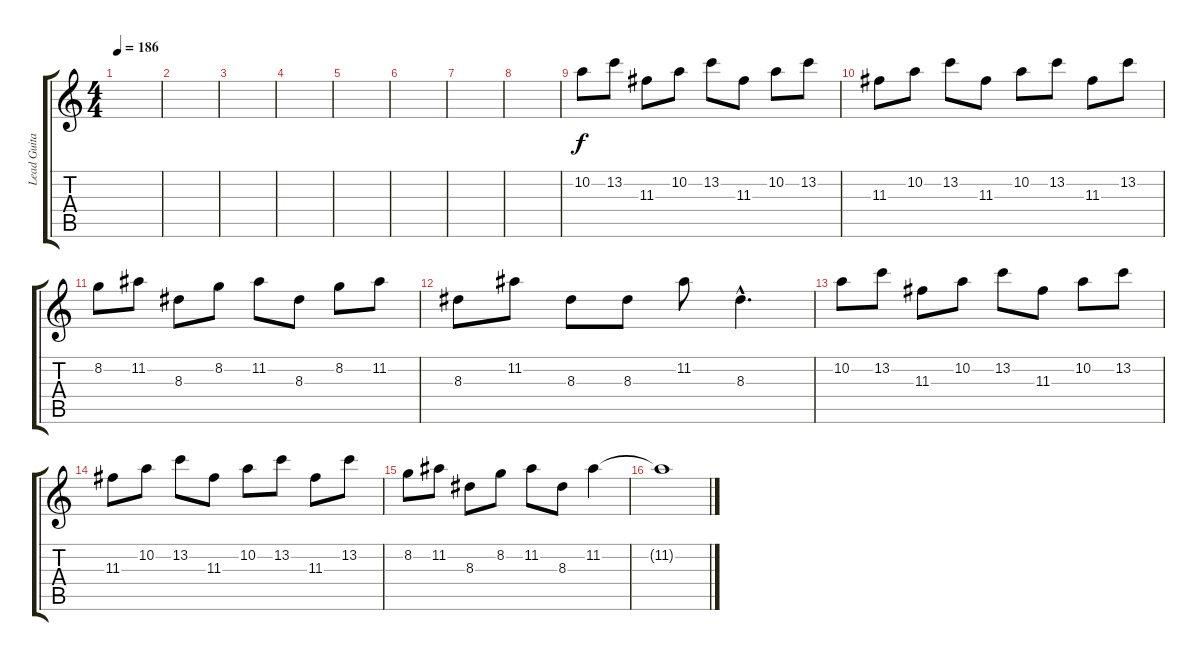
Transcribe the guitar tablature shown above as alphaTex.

\track ("Lead Guitar" "Lead Guita") {instrument distortionguitar}
\staff {score tabs}
\tuning (E4 B3 G3 D3 A2 E2) {hide}
\ts (4 4)
\tempo 186
\clef g2
\ks c
|
|
|
|
|
|
|
|
10.2.8 13.2.8 11.3.8 10.2.8 13.2.8 11.3.8 10.2.8 13.2.8 |
11.3.8 10.2.8 13.2.8 11.3.8 10.2.8 13.2.8 11.3.8 13.2.8 |
8.2.8 11.2.8 8.3.8 8.2.8 11.2.8 8.3.8 8.2.8 11.2.8 |
8.3.8 11.2.8 8.3.8 8.3.8 11.2.8 8.3{hac}.4{d} |
10.2.8 13.2.8 11.3.8 10.2.8 13.2.8 11.3.8 10.2.8 13.2.8 |
11.3.8 10.2.8 13.2.8 11.3.8 10.2.8 13.2.8 11.3.8 13.2.8 |
8.2.8 11.2.8 8.3.8 8.2.8 11.2.8 8.3.8 11.2.4 |
11.2{t}.1
